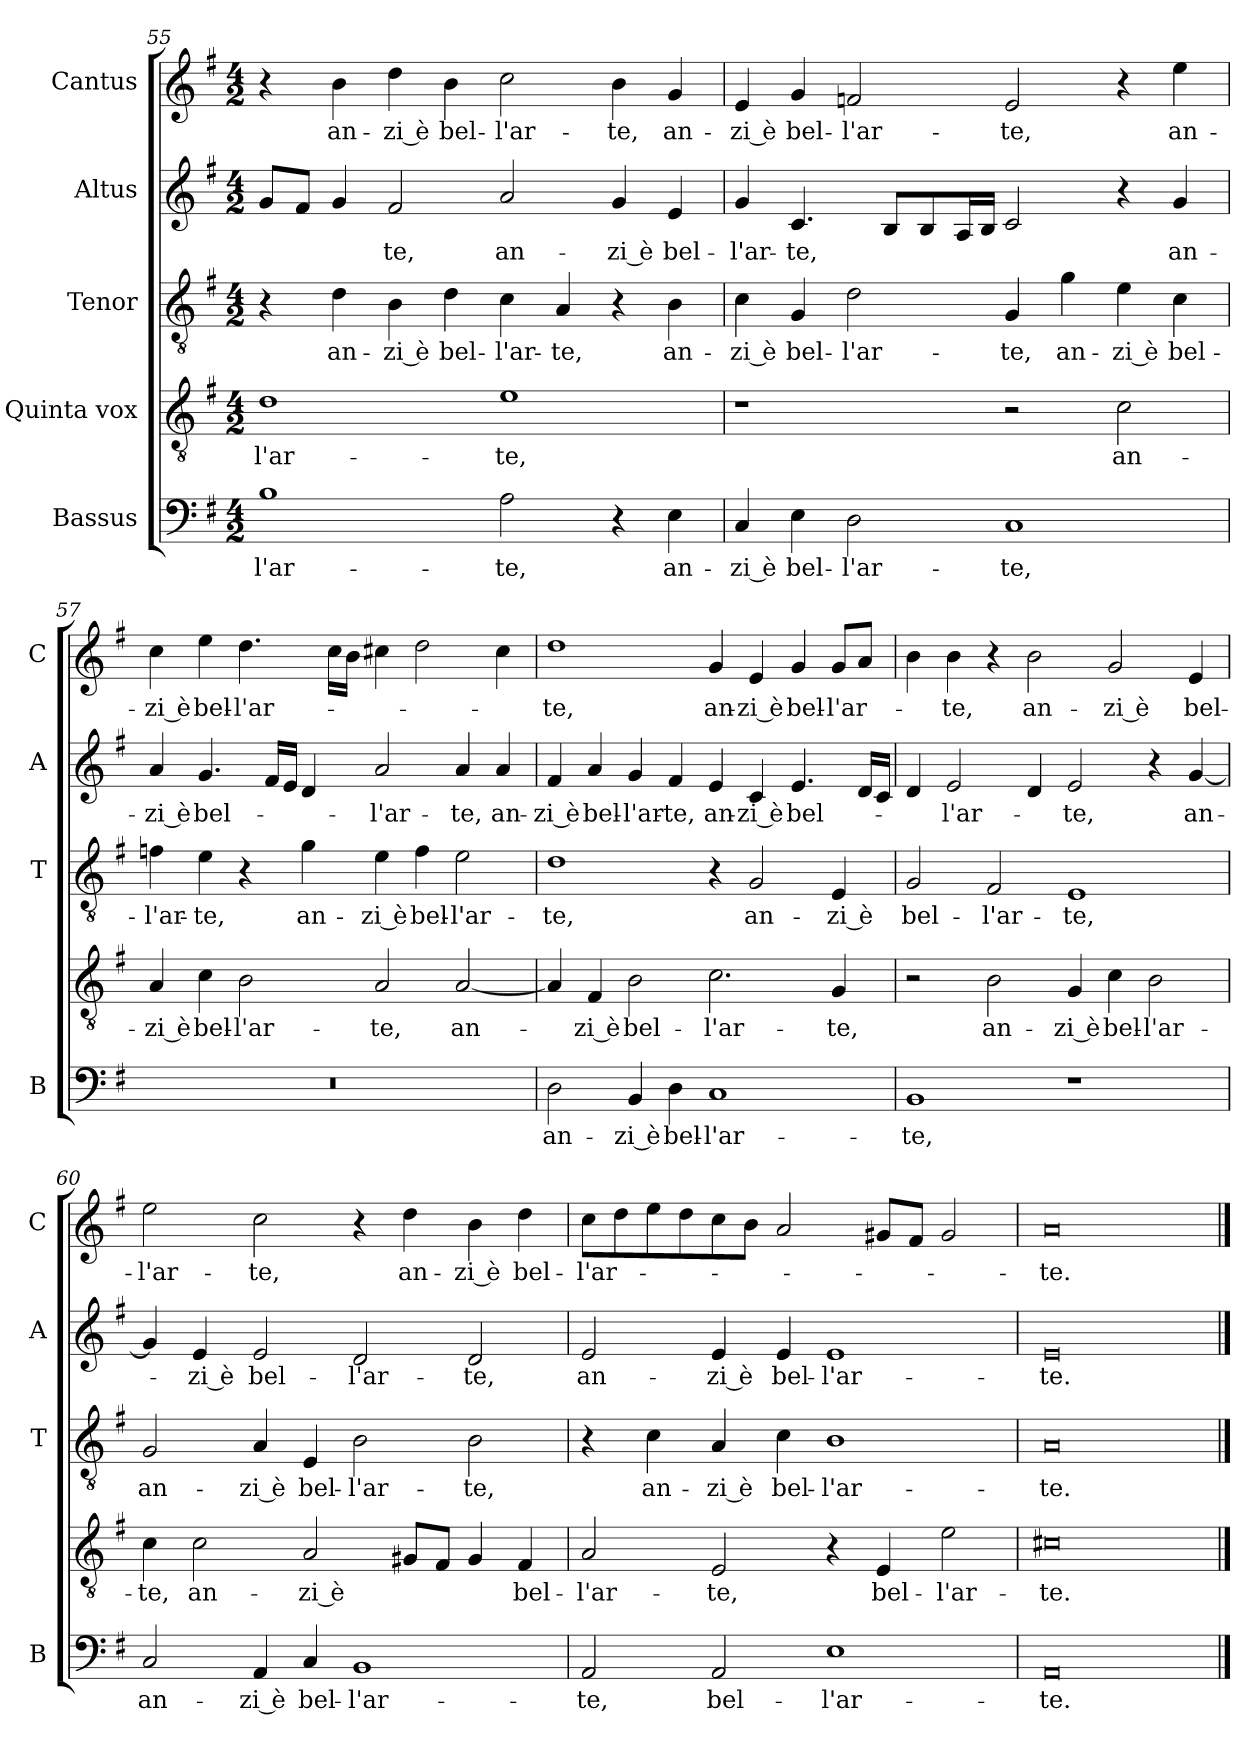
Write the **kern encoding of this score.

**kern	**text	**kern	**text	**kern	**text	**kern	**text	**kern	**text
*part5	*part5	*part4	*part4	*part3	*part3	*part2	*part2	*part1	*part1
*staff5	*staff5	*staff4	*staff4	*staff3	*staff3	*staff2	*staff2	*staff1	*staff1
*I"Bassus	*	*I"Quinta vox	*	*I"Tenor	*	*I"Altus	*	*I"Cantus	*
*I'B	*	*	*	*I'T	*	*I'A	*	*I'C	*
*clefF4	*	*clefGv2	*	*clefGv2	*	*clefG2	*	*clefG2	*
*k[f#]	*	*k[f#]	*	*k[f#]	*	*k[f#]	*	*k[f#]	*
*G:	*	*G:	*	*G:	*	*G:	*	*G:	*
*M4/2	*	*M4/2	*	*M4/2	*	*M4/2	*	*M4/2	*
=55	=55	=55	=55	=55	=55	=55	=55	=55	=55
!	!LO:LY:b	!	!LO:LY:b	!	!	!	!	!	!
1B	-l'ar-	1d	-l'ar-	4r	.	8g/L	.	4r	.
.	.	.	.	.	.	8f#/J	.	.	.
!	!	!	!	!	!LO:LY:b	!	!	!	!LO:LY:b
.	.	.	.	4d\	an-	4g/	.	4b\	an-
!	!	!	!	!	!LO:LY:b	!	!LO:LY:b	!	!LO:LY:b
.	.	.	.	4B\	-zi è	2f#/	-te,	4dd\	-zi è
!	!	!	!	!	!LO:LY:b	!	!	!	!LO:LY:b
.	.	.	.	4d\	bel-	.	.	4b\	bel-
!	!LO:LY:b	!	!LO:LY:b	!	!LO:LY:b	!	!LO:LY:b	!	!LO:LY:b
2A\	-te,	1e	-te,	4c\	-l'ar-	2a/	an-	2cc\	-l'ar-
!	!	!	!	!	!LO:LY:b	!	!	!	!
.	.	.	.	4A/	-te,	.	.	.	.
!	!	!	!	!	!	!	!LO:LY:b	!	!LO:LY:b
4r	.	.	.	4r	.	4g/	-zi è	4b\	-te,
!	!LO:LY:b	!	!	!	!LO:LY:b	!	!LO:LY:b	!	!LO:LY:b
4E\	an-	.	.	4B\	an-	4e/	bel-	4g/	an-
!!LO:LB:g=z
=56	=56	=56	=56	=56	=56	=56	=56	=56	=56
!	!LO:LY:b	!	!	!	!LO:LY:b	!	!LO:LY:b	!	!LO:LY:b
4C/	-zi è	1r	.	4c\	-zi è	4g/	-l'ar-	4e/	-zi è
!	!LO:LY:b	!	!	!	!LO:LY:b	!	!LO:LY:b	!	!LO:LY:b
4E\	bel-	.	.	4G/	bel-	4.c/	-te,	4g/	bel-
!	!LO:LY:b	!	!	!	!LO:LY:b	!	!	!	!LO:LY:b
2D\	-l'ar-	.	.	2d\	-l'ar-	.	.	2fn/	-l'ar-
.	.	.	.	.	.	8B/L	.	.	.
.	.	.	.	.	.	8B/	.	.	.
.	.	.	.	.	.	16A/L	.	.	.
.	.	.	.	.	.	16B/JJ	.	.	.
!	!LO:LY:b	!	!	!	!LO:LY:b	!	!	!	!LO:LY:b
1C	-te,	2r	.	4G/	-te,	2c/	.	2e/	-te,
!	!	!	!	!	!LO:LY:b	!	!	!	!
.	.	.	.	4g\	an-	.	.	.	.
!	!	!	!LO:LY:b	!	!LO:LY:b	!	!	!	!
.	.	2c\	an-	4e\	-zi è	4r	.	4r	.
!	!	!	!	!	!LO:LY:b	!	!LO:LY:b	!	!LO:LY:b
.	.	.	.	4c\	bel-	4g/	an-	4ee\	an-
=57	=57	=57	=57	=57	=57	=57	=57	=57	=57
!	!	!	!LO:LY:b	!	!LO:LY:b	!	!LO:LY:b	!	!LO:LY:b
0r	.	4A/	-zi è	4fn\	-l'ar-	4a/	-zi è	4cc\	-zi è
!	!	!	!LO:LY:b	!	!LO:LY:b	!	!LO:LY:b	!	!LO:LY:b
.	.	4c\	bel-	4e\	-te,	4.g/	bel-	4ee\	bel-
!	!	!	!LO:LY:b	!	!	!	!	!	!LO:LY:b
.	.	2B\	-l'ar-	4r	.	.	.	4.dd\	-l'ar-
.	.	.	.	.	.	16f#/LL	.	.	.
.	.	.	.	.	.	16e/JJ	.	.	.
!	!	!	!	!	!LO:LY:b	!	!	!	!
.	.	.	.	4g\	an-	4d/	.	.	.
.	.	.	.	.	.	.	.	16cc\LL	.
.	.	.	.	.	.	.	.	16b\JJ	.
!	!	!	!LO:LY:b	!	!LO:LY:b	!	!LO:LY:b	!	!
.	.	2A/	-te,	4e\	-zi è	2a/	-l'ar-	4cc#X\	.
!	!	!	!	!	!LO:LY:b	!	!	!	!
.	.	.	.	4f\	bel-	.	.	2dd\	.
!	!	!	!LO:LY:b	!	!LO:LY:b	!	!LO:LY:b	!	!
.	.	[2A/	an-	2e\	-l'ar-	4a/	-te,	.	.
!	!	!	!	!	!	!	!LO:LY:b	!	!
.	.	.	.	.	.	4a/	an-	4cc#\	.
=58	=58	=58	=58	=58	=58	=58	=58	=58	=58
!	!LO:LY:b	!	!	!	!LO:LY:b	!	!LO:LY:b	!	!LO:LY:b
2D\	an-	4A/]	.	1d	-te,	4f#/	-zi è	1dd	-te,
!	!	!	!LO:LY:b	!	!	!	!LO:LY:b	!	!
.	.	4F#/	-zi è	.	.	4a/	bel-	.	.
!	!LO:LY:b	!	!LO:LY:b	!	!	!	!LO:LY:b	!	!
4BB/	-zi è	2B\	bel-	.	.	4g/	-l'ar-	.	.
!	!LO:LY:b	!	!	!	!	!	!LO:LY:b	!	!
4D\	bel-	.	.	.	.	4f#/	-te,	.	.
!	!LO:LY:b	!	!LO:LY:b	!	!	!	!LO:LY:b	!	!LO:LY:b
1C	-l'ar-	2.c\	-l'ar-	4r	.	4e/	an-	4g/	an-
!	!	!	!	!	!LO:LY:b	!	!LO:LY:b	!	!LO:LY:b
.	.	.	.	2G/	an-	4c/	-zi è	4e/	-zi è
!	!	!	!	!	!	!	!LO:LY:b	!	!LO:LY:b
.	.	.	.	.	.	4.e/	bel-	4g/	bel-
!	!	!	!LO:LY:b	!	!LO:LY:b	!	!	!	!LO:LY:b
.	.	4G/	-te,	4E/	-zi è	.	.	8g/L	-l'ar-
.	.	.	.	.	.	16d/LL	.	8a/J	.
.	.	.	.	.	.	16c/JJ	.	.	.
!!LO:LB:g=z
=59	=59	=59	=59	=59	=59	=59	=59	=59	=59
!	!LO:LY:b	!	!	!	!LO:LY:b	!	!	!	!
1BB	-te,	2r	.	2G/	bel-	4d/	.	4b\	.
!	!	!	!	!	!	!	!LO:LY:b	!	!LO:LY:b
.	.	.	.	.	.	2e/	-l'ar-	4b\	-te,
!	!	!	!LO:LY:b	!	!LO:LY:b	!	!	!	!
.	.	2B\	an-	2F#/	-l'ar-	.	.	4r	.
!	!	!	!	!	!	!	!	!	!LO:LY:b
.	.	.	.	.	.	4d/	.	2b\	an-
!	!	!	!LO:LY:b	!	!LO:LY:b	!	!LO:LY:b	!	!
1r	.	4G/	-zi è	1E	-te,	2e/	-te,	.	.
!	!	!	!LO:LY:b	!	!	!	!	!	!LO:LY:b
.	.	4c\	bel-	.	.	.	.	2g/	-zi è
!	!	!	!LO:LY:b	!	!	!	!	!	!
.	.	2B\	-l'ar-	.	.	4r	.	.	.
!	!	!	!	!	!	!	!LO:LY:b	!	!LO:LY:b
.	.	.	.	.	.	[4g/	an-	4e/	bel-
=60	=60	=60	=60	=60	=60	=60	=60	=60	=60
!	!LO:LY:b	!	!LO:LY:b	!	!LO:LY:b	!	!	!	!LO:LY:b
2C/	an-	4c\	-te,	2G/	an-	4g/]	.	2ee\	-l'ar-
!	!	!	!LO:LY:b	!	!	!	!LO:LY:b	!	!
.	.	2c\	an-	.	.	4e/	-zi è	.	.
!	!LO:LY:b	!	!	!	!LO:LY:b	!	!LO:LY:b	!	!LO:LY:b
4AA/	-zi è	.	.	4A/	-zi è	2e/	bel-	2cc\	-te,
!	!LO:LY:b	!	!LO:LY:b	!	!LO:LY:b	!	!	!	!
4C/	bel-	2A/	-zi è	4E/	bel-	.	.	.	.
!	!LO:LY:b	!	!	!	!LO:LY:b	!	!LO:LY:b	!	!
1BB	-l'ar-	.	.	2B\	-l'ar-	2d/	-l'ar-	4r	.
!	!	!	!	!	!	!	!	!	!LO:LY:b
.	.	8G#X/L	.	.	.	.	.	4dd\	an-
.	.	8F#/J	.	.	.	.	.	.	.
!	!	!	!	!	!LO:LY:b	!	!LO:LY:b	!	!LO:LY:b
.	.	4G#/	.	2B\	-te,	2d/	-te,	4b\	-zi è
!	!	!	!LO:LY:b	!	!	!	!	!	!LO:LY:b
.	.	4F#/	bel-	.	.	.	.	4dd\	bel-
=61	=61	=61	=61	=61	=61	=61	=61	=61	=61
!	!LO:LY:b	!	!LO:LY:b	!	!	!	!LO:LY:b	!	!LO:LY:b
2AA/	-te,	2A/	-l'ar-	4r	.	2e/	an-	8cc\L	-l'ar-
.	.	.	.	.	.	.	.	8dd\	.
!	!	!	!	!	!LO:LY:b	!	!	!	!
.	.	.	.	4c\	an-	.	.	8ee\	.
.	.	.	.	.	.	.	.	8dd\	.
!	!LO:LY:b	!	!LO:LY:b	!	!LO:LY:b	!	!LO:LY:b	!	!
2AA/	bel-	2E/	-te,	4A/	-zi è	4e/	-zi è	8cc\	.
.	.	.	.	.	.	.	.	8b\J	.
!	!	!	!	!	!LO:LY:b	!	!LO:LY:b	!	!
.	.	.	.	4c\	bel-	4e/	bel-	2a/	.
!	!LO:LY:b	!	!	!	!LO:LY:b	!	!LO:LY:b	!	!
1E	-l'ar-	4r	.	1B	-l'ar-	1e	-l'ar-	.	.
!	!	!	!LO:LY:b	!	!	!	!	!	!
.	.	4E/	bel-	.	.	.	.	8g#X/L	.
.	.	.	.	.	.	.	.	8f#/J	.
!	!	!	!LO:LY:b	!	!	!	!	!	!
.	.	2e\	-l'ar-	.	.	.	.	2g#/	.
=62	=62	=62	=62	=62	=62	=62	=62	=62	=62
!	!LO:LY:b	!	!LO:LY:b	!	!LO:LY:b	!	!LO:LY:b	!	!LO:LY:b
0AA	-te.	0c#X	-te.	0A	-te.	0e	-te.	0a	-te.
==	==	==	==	==	==	==	==	==	==
*-	*-	*-	*-	*-	*-	*-	*-	*-	*-
